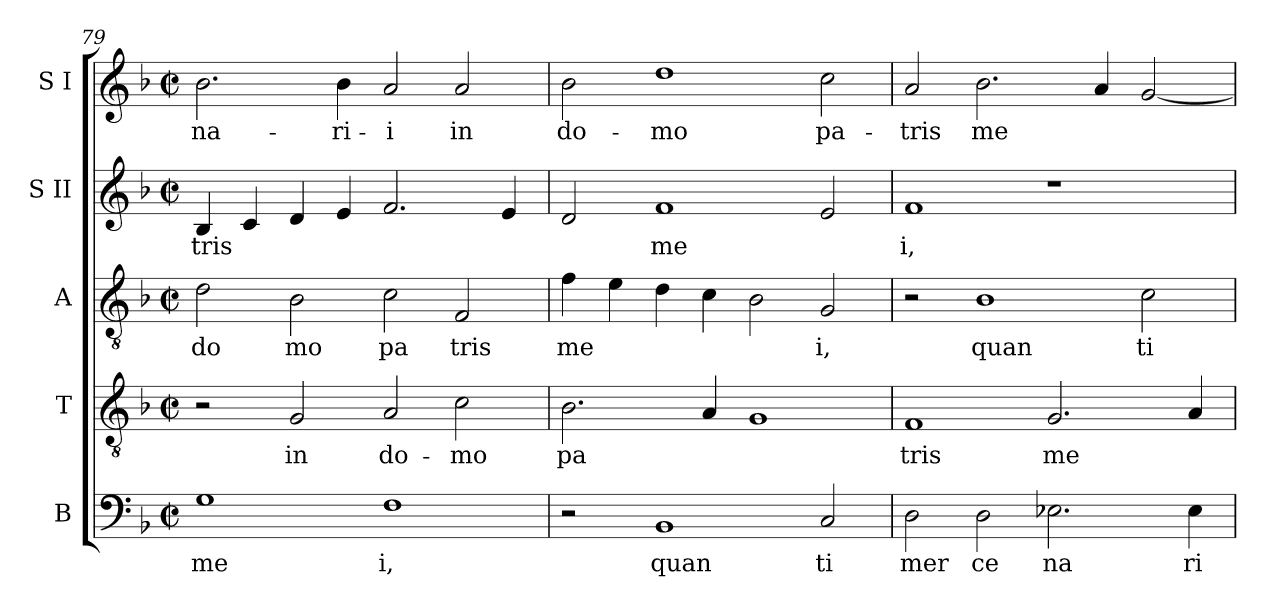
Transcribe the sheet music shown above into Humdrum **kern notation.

**kern	**text	**kern	**text	**kern	**text	**kern	**text	**kern	**text
*part5	*part5	*part4	*part4	*part3	*part3	*part2	*part2	*part1	*part1
*staff5	*staff5	*staff4	*staff4	*staff3	*staff3	*staff2	*staff2	*staff1	*staff1
*I"B	*	*I"T	*	*I"A	*	*I"S II	*	*I"S I	*
!!LO:LB:g=z
*clefF4	*	*clefGv2	*	*clefGv2	*	*clefG2	*	*clefG2	*
*k[b-]	*	*k[b-]	*	*k[b-]	*	*k[b-]	*	*k[b-]	*
*F:	*	*F:	*	*F:	*	*F:	*	*F:	*
*M2/2	*	*M2/2	*	*M2/2	*	*M2/2	*	*M2/2	*
*met(c|)	*	*met(c|)	*	*met(c|)	*	*met(c|)	*	*met(c|)	*
=79	=79	=79	=79	=79	=79	=79	=79	=79	=79
!	!LO:LY:b:cj	!	!	!	!LO:LY:b:cj	!	!LO:LY:b:cj	!	!LO:LY:b:cj
1G	me	2r	.	2d\	do	4B-/	tris	2.b-\	na-
!	!	!	!	!	!	!	!LO:LY:b:cj	!	!
.	.	.	.	.	.	4c/	.	.	.
!	!	!	!LO:LY:b:cj	!	!LO:LY:b:cj	!	!LO:LY:b:cj	!	!
.	.	2G/	in	2B-\	mo	4d/	.	.	.
!	!	!	!	!	!	!	!LO:LY:b:cj	!	!LO:LY:b:cj
.	.	.	.	.	.	4e/	.	4b-\	-ri-
!	!LO:LY:b:cj	!	!LO:LY:b:cj	!	!LO:LY:b:cj	!	!LO:LY:b:cj	!	!LO:LY:b:cj
1F	i,	2A/	do-	2c\	pa	2.f/	.	2a/	-i
!	!	!	!LO:LY:b:cj	!	!LO:LY:b:cj	!	!	!	!LO:LY:b:cj
.	.	2c\	-mo	2F/	tris	.	.	2a/	in
!	!	!	!	!	!	!	!LO:LY:b:cj	!	!
.	.	.	.	.	.	4e/	.	.	.
=80	=80	=80	=80	=80	=80	=80	=80	=80	=80
!	!	!	!LO:LY:b:cj	!	!LO:LY:b:cj	!	!LO:LY:b:cj	!	!LO:LY:b:cj
2r	.	2.B-\	pa-	4f\	me	2d/	.	2b-\	do-
!	!	!	!	!	!LO:LY:b:cj	!	!	!	!
.	.	.	.	4e\	.	.	.	.	.
!	!LO:LY:b:cj	!	!	!	!LO:LY:b:cj	!	!LO:LY:b:cj	!	!LO:LY:b:cj
1BB-	quan	.	.	4d\	.	1f	me-	1dd	-mo
!	!	!	!LO:LY:b:cj	!	!LO:LY:b:cj	!	!	!	!
.	.	4A/	--	4c\	.	.	.	.	.
!	!	!	!LO:LY:b:cj	!	!LO:LY:b:cj	!	!	!	!
.	.	1G	--	2B-\	.	.	.	.	.
!	!LO:LY:b:cj	!	!	!	!LO:LY:b:cj	!	!LO:LY:b:cj	!	!LO:LY:b:cj
2C/	ti	.	.	2G/	i,	2e/	--	2cc\	pa-
=81	=81	=81	=81	=81	=81	=81	=81	=81	=81
!	!LO:LY:b:cj	!	!LO:LY:b:cj	!	!	!	!LO:LY:b:cj	!	!LO:LY:b:cj
2D\	mer	1F	-tris	2r	.	1f	-i,	2a/	-tris
!	!LO:LY:b:cj	!	!	!	!LO:LY:b:cj	!	!	!	!LO:LY:b:cj
2D\	ce	.	.	1B-	quan	.	.	2.b-\	me-
!	!LO:LY:b:cj	!	!LO:LY:b:cj	!	!	!	!	!	!
2.E-\	na	2.G/	me-	.	.	1r	.	.	.
!	!	!	!	!	!	!	!	!	!LO:LY:b:cj
.	.	.	.	.	.	.	.	4a/	--
!	!	!	!	!	!LO:LY:b:cj	!	!	!	!LO:LY:b:cj
.	.	.	.	2c\	ti	.	.	[<2g/	--
!	!LO:LY:b:cj	!	!LO:LY:b:cj	!	!	!	!	!	!
4E-\	ri	4A/	--	.	.	.	.	.	.
=	=	=	=	=	=	=	=	=	=
*-	*-	*-	*-	*-	*-	*-	*-	*-	*-
